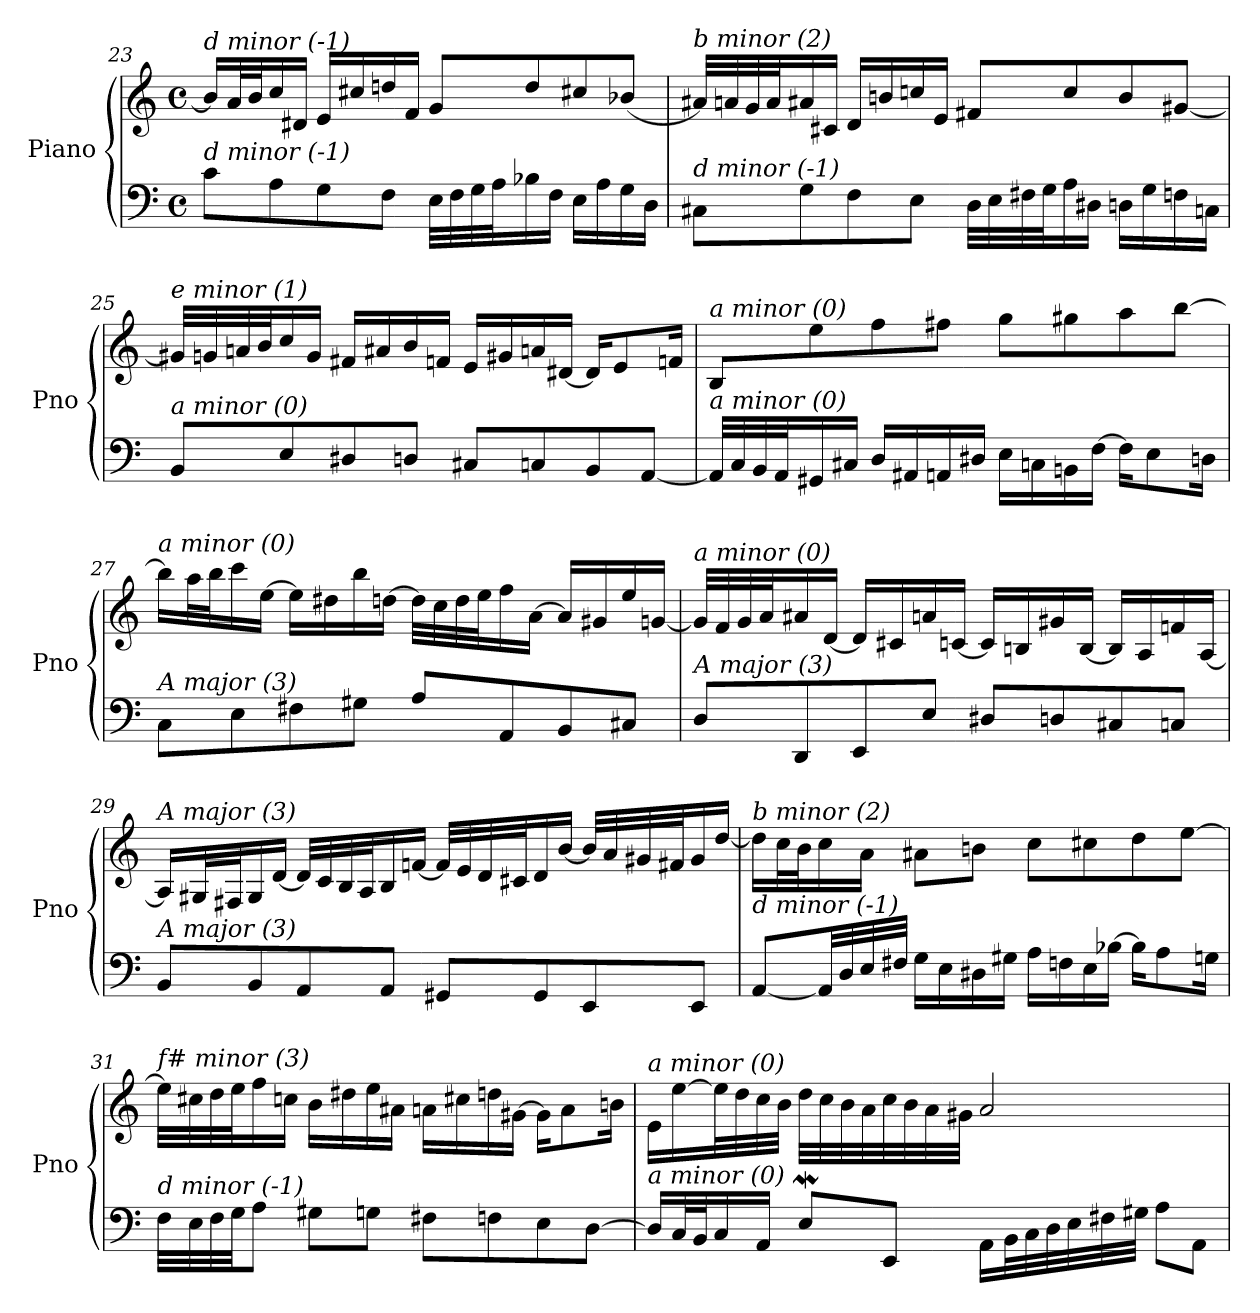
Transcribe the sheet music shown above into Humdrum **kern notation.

**kern	**kern
*part1	*part1
*staff2	*staff1
*I"Piano	*
*I'Pno	*
!!LO:PB:g=z
*clefF4	*clefG2
*k[]	*k[]
*M4/4	*M4/4
*met(c)	*met(c)
=23	=23
!	!LO:TX:i:t=d minor (-1)
!LO:TX:i:t=d minor (-1)	!
8c\L	16b/LL]
.	32a/L
.	32b/J
8A\	16cc/
.	16d#X/JJ
8G\	16e/LL
.	16cc#X/
8F\J	16ddn/
.	16f/JJ
32E\LLL	8g/L
32F\	.
32G\	.
32A\J	.
16B-X\	8dd/
16F\JJ	.
16E\LL	8cc#X/
16A\	.
16G\	[8b-X/J
16D\JJ	.
=24	=24
!	!LO:TX:i:t=b minor (2)
!LO:TX:i:t=d minor (-1)	!
8C#X\L	32a#Xi/LLL]
.	32a/
.	32g/
.	32a/J
8G\	16a#Xi/
.	16c#X/JJ
8F\	16d/LL
.	16bn/
8E\J	16ccn/
.	16e/JJ
32D\LLL	8f#X/L
32E\	.
32F#X\	.
32G\J	.
16A\	8cc/
16D#Xi\JJ	.
16D\LL	8b/
16G\	.
16Fn\	[8g#Xi/J
16Cn\JJ	.
!!LO:LB:g=z
=25	=25
!	!LO:TX:i:t=e minor (1)
!LO:TX:i:t=a minor (0)	!
8BB/L	32g#Xi/LLL]
.	32g/
.	32an/
.	32b/J
8E/	16cc/
.	16g/JJ
8D#X/	16f#X/LL
.	16a#X/
8Dn/J	16b/
.	16fn/JJ
8C#X/L	16e/LL
.	16g#X/
8Cn/	16an/
.	[16d#X/JJ
8BB/	16d#/KL]
.	8e/
[8AA/J	.
.	16fn/Jk
=26	=26
!	!LO:TX:i:t=a minor (0)
!LO:TX:i:t=a minor (0)	!
32AA/LLL]	8B/L
32C/	.
32BB/	.
32AA/J	.
16GG#X/	8ee\
16C#X/JJ	.
16D/LL	8ff\
16AA#Xi/	.
16AA/	8ff#X\J
16D#X/JJ	.
16E\LL	8gg\L
16Cn\	.
16BBn\	8gg#X\
[16F\JJ	.
16F\KL]	8aa\
8E\	.
.	[8bb\J
16Dn\Jk	.
!!LO:LB:g=z
=27	=27
!	!LO:TX:i:t=a minor (0)
!LO:TX:i:t=A major (3)	!
8C\L	16bb\LL]
.	32aa\L
.	32bb\J
8E\	16ccc\
.	[16ee\JJ
8F#X\	16ee\LL]
.	16dd#X\
8G#X\J	16bb\
.	[16ddn\JJ
8A\L	32dd\LLL]
.	32cc\
.	32dd\
.	32ee\J
8AA/	16ff\
.	[16a\JJ
8BB/	16a/LL]
.	16g#X/
8C#X/J	16ee/
.	[16gn/JJ
=28	=28
!	!LO:TX:i:t=a minor (0)
!LO:TX:i:t=A major (3)	!
8D/L	32g/LLL]
.	32f/
.	32g/
.	32a/J
8DD/	16a#Xi/
.	[16d/JJ
8EE/	16d/LL]
.	16c#X/
8E/J	16a/
.	[16cn/JJ
8D#X/L	16c/LL]
.	16Bn/
8Dn/	16g#X/
.	[16B/JJ
8C#X/	16B/LL]
.	16A/
8Cn/J	16fn/
.	[16A/JJ
!!LO:LB:g=z
=29	=29
!	!LO:TX:i:t=A major (3)
!LO:TX:i:t=A major (3)	!
8BB/L	16A/LL]
.	32G#X/L
.	32F#X/J
8BB/	16G#/
.	[16d/JJ
8AA/	32d/LLL]
.	32c/
.	32B/
.	32A/J
8AA/J	16B/
.	[16fn/JJ
8GG#X/L	32f/LLL]
.	32e/
.	32d/
.	32c#X/J
8GG#/	16d/
.	[16b/JJ
8EE/	32b/LLL]
.	32a/
.	32g#X/
.	32f#X/J
8EE/J	16g#/
.	[16dd/JJ
=30	=30
!	!LO:TX:i:t=b minor (2)
!LO:TX:i:t=d minor (-1)	!
[8AA/L	16dd\LL]
.	32cc\L
.	32b\J
32AA/LL]	16cc\
32D/	.
32E/	16a\JJ
32F#X/JJJ	.
16G\LL	8a#Xi\L
16E\	.
16D#X\	8bn\J
16G#X\JJ	.
16A\LL	8cc\L
16Fn\	.
16E\	8cc#X\
[16B-X\JJ	.
16B-\KL]	8dd\
8A\	.
.	[8ee\J
16Gn\Jk	.
!!LO:LB:g=z
=31	=31
!	!LO:TX:i:t=f# minor (3)
!LO:TX:i:t=d minor (-1)	!
32F\LLL	32ee\LLL]
32E\	32cc#X\
32F\	32dd\
32G\JJ	32ee\J
8A\J	16ff\
.	16ccn\JJ
8G#X\L	16b\LL
.	16dd#X\
8Gn\J	16ee\
.	16a#Xi\JJ
8F#X\L	16a\LL
.	16cc#X\
8Fn\	16ddn\
.	[16g#X\JJ
8E\	16g#\KL]
.	8a\
[8D\J	.
.	16bn\Jk
=32	=32
!	!LO:TX:i:t=a minor (0)
!LO:TX:i:t=a minor (0)	!
16D/LL]	16e\LL
32C/L	[16ee\
32BB/J	.
16C/	32ee\L]
.	32dd\
16AA/JJ	32cc\
.	32b\JJJ
8EW/L	32dd\LLL
.	32cc\
.	32b\
.	32a\
8EE/J	32cc\
.	32b\
.	32a\
.	32g#X\JJJ
16AA\LL	2a/
32BB\L	.
32C\	.
32D\	.
32E\	.
32F#X\	.
32G#X\JJJ	.
8A\L	.
8AA\J	.
=	=
*-	*-
